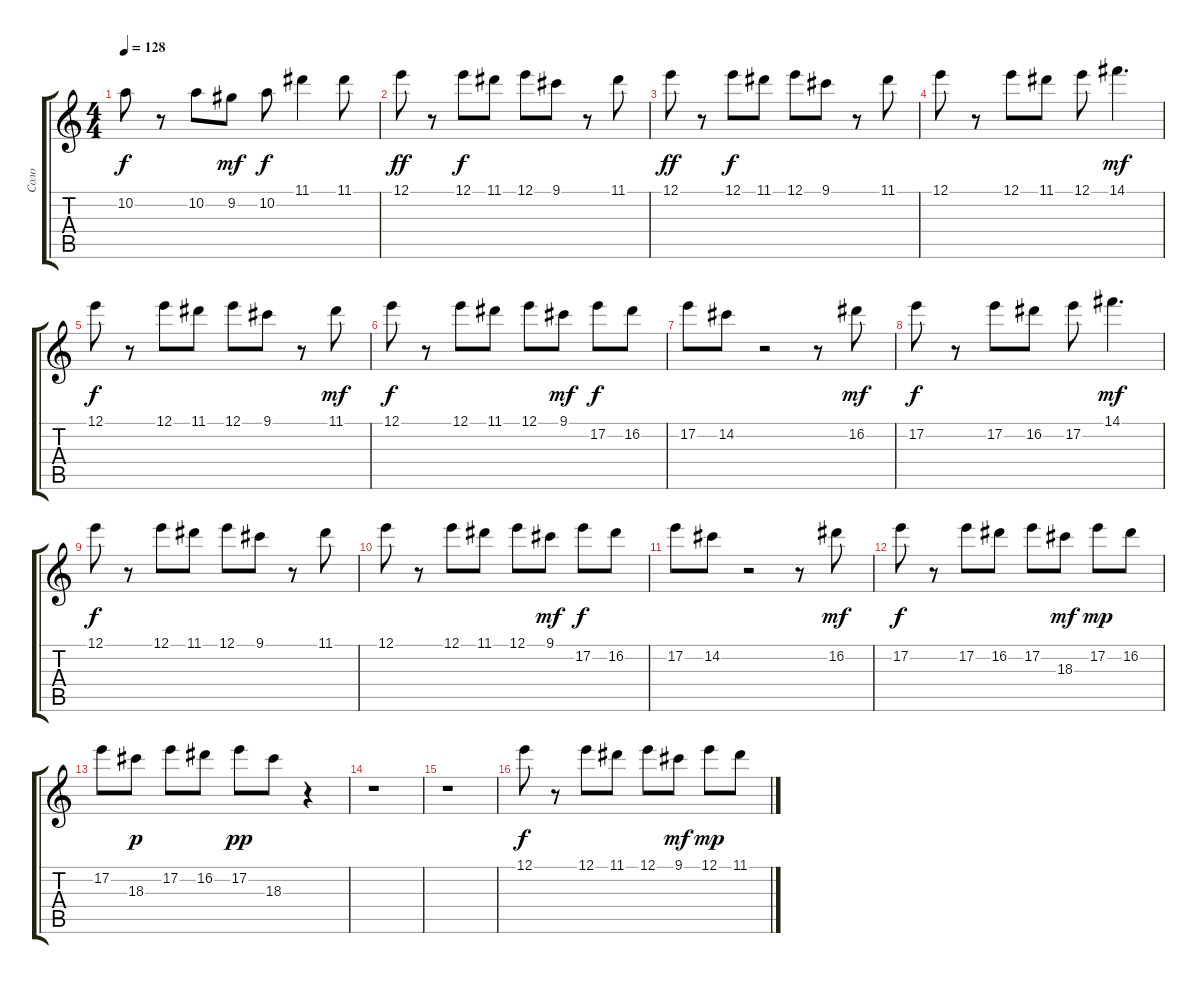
\track ("Соло" "Соло") {instrument distortionguitar}
\staff {score tabs}
\tuning (E4 B3 G3 D3 A2 E2) {hide}
\ts (4 4)
\tempo 128
\clef g2
\ks c
10.2.8{dy f} r.8 10.2.8 9.2.8{dy mf} 10.2.8{dy f} 11.1.4 11.1.8 |
12.1.8{dy ff} r.8 12.1.8{dy f} 11.1.8 12.1.8 9.1.8 r.8 11.1.8 |
12.1.8{dy ff} r.8 12.1.8{dy f} 11.1.8 12.1.8 9.1.8 r.8 11.1.8 |
12.1.8 r.8 12.1.8 11.1.8 12.1.8 14.1.4{d dy mf} |
12.1.8{dy f} r.8 12.1.8 11.1.8 12.1.8 9.1.8 r.8 11.1.8{dy mf} |
12.1.8{dy f} r.8 12.1.8 11.1.8 12.1.8 9.1.8{dy mf} 17.2.8{dy f} 16.2.8 |
17.2.8 14.2.8 r.2 r.8 16.2.8{dy mf} |
17.2.8{dy f} r.8 17.2.8 16.2.8 17.2.8 14.1.4{d dy mf} |
12.1.8{dy f} r.8 12.1.8 11.1.8 12.1.8 9.1.8 r.8 11.1.8 |
12.1.8 r.8 12.1.8 11.1.8 12.1.8 9.1.8{dy mf} 17.2.8{dy f} 16.2.8 |
17.2.8 14.2.8 r.2 r.8 16.2.8{dy mf} |
17.2.8{dy f} r.8 17.2.8 16.2.8 17.2.8 18.3.8{dy mf} 17.2.8{dy mp} 16.2.8 |
17.2.8 18.3.8{dy p} 17.2.8 16.2.8 17.2.8{dy pp} 18.3.8 r.4 |
r.1 |
r.1 |
12.1.8{dy f} r.8 12.1.8 11.1.8 12.1.8 9.1.8{dy mf} 12.1.8{dy mp} 11.1.8
